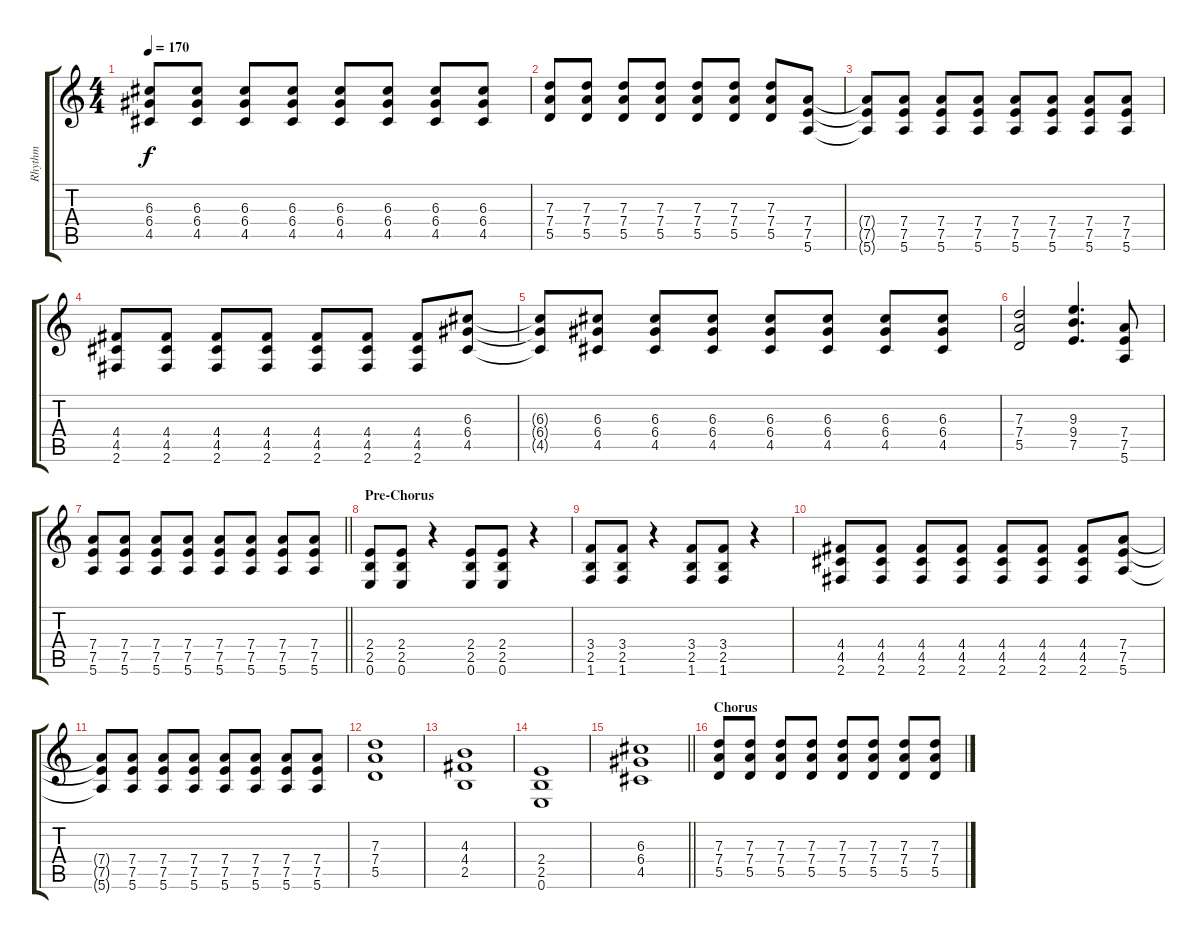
\track ("Rhythm" "Rhythm") {instrument distortionguitar}
\staff {score tabs}
\tuning (E4 B3 G3 D3 A2 E2) {hide}
\ts (4 4)
\tempo 170
\clef g2
\ks c
(6.3{t} 6.4{t} 4.5{t}).8{dy f} (6.3 6.4 4.5).8 (6.3 6.4 4.5).8 (6.3 6.4 4.5).8 (6.3 6.4 4.5).8 (6.3 6.4 4.5).8 (6.3 6.4 4.5).8 (6.3 6.4 4.5).8 |
(7.3 7.4 5.5).8 (7.3 7.4 5.5).8 (7.3 7.4 5.5).8 (7.3 7.4 5.5).8 (7.3 7.4 5.5).8 (7.3 7.4 5.5).8 (7.3 7.4 5.5).8 (7.4 7.5 5.6).8 |
(7.4{t} 7.5{t} 5.6{t}).8 (7.4 7.5 5.6).8 (7.4 7.5 5.6).8 (7.4 7.5 5.6).8 (7.4 7.5 5.6).8 (7.4 7.5 5.6).8 (7.4 7.5 5.6).8 (7.4 7.5 5.6).8 |
(4.4 4.5 2.6).8 (4.4 4.5 2.6).8 (4.4 4.5 2.6).8 (4.4 4.5 2.6).8 (4.4 4.5 2.6).8 (4.4 4.5 2.6).8 (4.4 4.5 2.6).8 (6.3 6.4 4.5).8 |
(6.3{t} 6.4{t} 4.5{t}).8 (6.3 6.4 4.5).8 (6.3 6.4 4.5).8 (6.3 6.4 4.5).8 (6.3 6.4 4.5).8 (6.3 6.4 4.5).8 (6.3 6.4 4.5).8 (6.3 6.4 4.5).8 |
(7.3 7.4 5.5).2 (9.3 9.4 7.5).4{d} (7.4 7.5 5.6).8 |
\barLineRight lightlight
(7.4 7.5 5.6).8 (7.4 7.5 5.6).8 (7.4 7.5 5.6).8 (7.4 7.5 5.6).8 (7.4 7.5 5.6).8 (7.4 7.5 5.6).8 (7.4 7.5 5.6).8 (7.4 7.5 5.6).8 |
\section ("" "Pre-Chorus")
(2.4 2.5 0.6).8 (2.4 2.5 0.6).8 r.4 (2.4 2.5 0.6).8 (2.4 2.5 0.6).8 r.4 |
(3.4 2.5 1.6).8 (3.4 2.5 1.6).8 r.4 (3.4 2.5 1.6).8 (3.4 2.5 1.6).8 r.4 |
(4.4 4.5 2.6).8 (4.4 4.5 2.6).8 (4.4 4.5 2.6).8 (4.4 4.5 2.6).8 (4.4 4.5 2.6).8 (4.4 4.5 2.6).8 (4.4 4.5 2.6).8 (7.4 7.5 5.6).8 |
(7.4{t} 7.5{t} 5.6{t}).8 (7.4 7.5 5.6).8 (7.4 7.5 5.6).8 (7.4 7.5 5.6).8 (7.4 7.5 5.6).8 (7.4 7.5 5.6).8 (7.4 7.5 5.6).8 (7.4 7.5 5.6).8 |
(7.3 7.4 5.5).1 |
(4.3 4.4 2.5).1 |
(2.4 2.5 0.6).1 |
\barLineRight lightlight
(6.3 6.4 4.5).1 |
\section ("" "Chorus")
(7.3 7.4 5.5).8 (7.3 7.4 5.5).8 (7.3 7.4 5.5).8 (7.3 7.4 5.5).8 (7.3 7.4 5.5).8 (7.3 7.4 5.5).8 (7.3 7.4 5.5).8 (7.3 7.4 5.5).8
